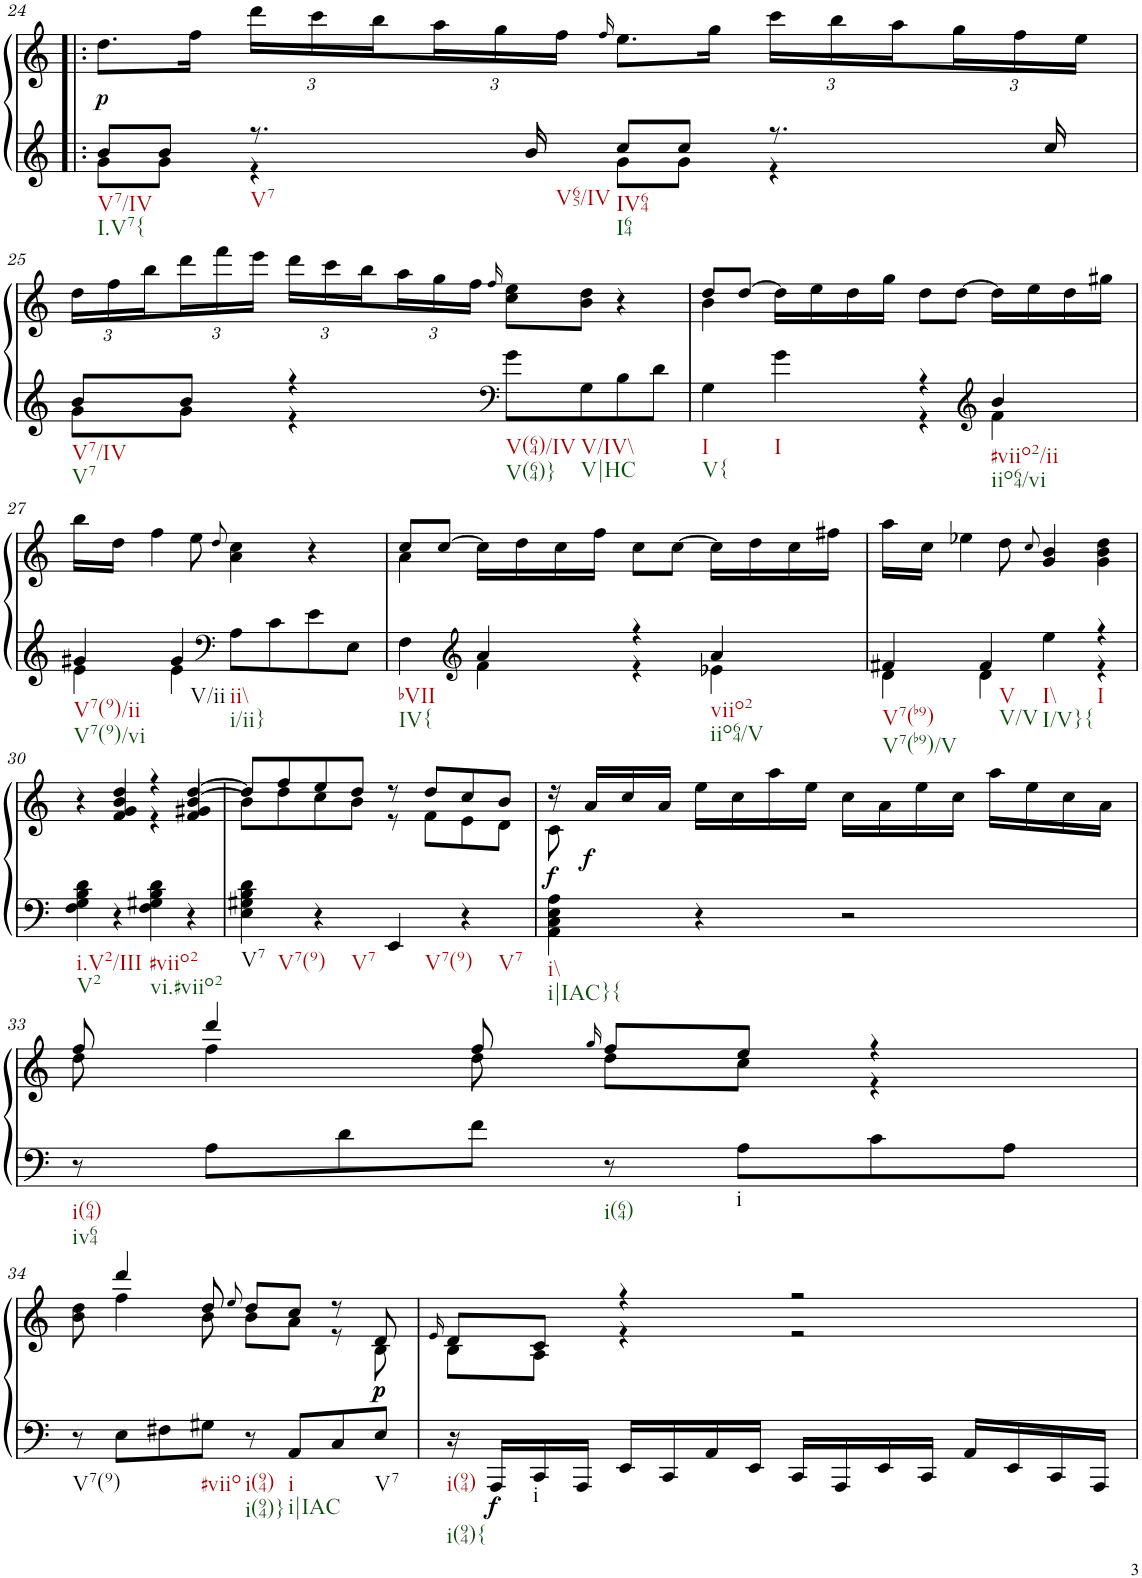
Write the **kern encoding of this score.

**kern	**kern	**dynam
*part1	*part1	*part1
*staff2	*staff1	*staff1/2
*I"unbenannt	*	*
!!LO:PB:g=z
*clefF4	*clefG2	*
*k[]	*k[]	*
*M4/4	*M4/4	*
=24!|:	=24!|:	=24!|:
*^	*	*
!LO:TX:b:t=V7/IV	!	!	!
!LO:TX:b:t=I.V7{	!	!	!
!	!	!	!LO:DY:b
8b/L	8g\L	8.dd\L	p
8b/J	8g\J	.	.
.	.	16ff\Jk	.
*	*	*Xbrackettup	*
!LO:TX:b:t=V7	!	!	!
8.r	4r	24ddd\LL	.
.	.	24ccc\	.
.	.	24bb\	.
.	.	24aa\	.
.	.	24gg\	.
!LO:TX:b:t=V65/IV	!	!	!
16b/	.	.	.
.	.	24ff\JJ	.
.	.	16qff/	.
!LO:TX:b:t=IV64	!	!	!
!LO:TX:b:t=I64	!	!	!
8cc/L	8g\L	8.ee\L	.
8cc/J	8g\J	.	.
.	.	16gg\Jk	.
8.r	4r	24ccc\LL	.
.	.	24bb\	.
.	.	24aa\	.
.	.	24gg\	.
.	.	24ff\	.
16cc/	.	.	.
.	.	24ee\JJ	.
!!LO:LB:g=z
=25	=25	=25	=25
!LO:TX:b:t=V7/IV	!	!	!
!LO:TX:b:t=V7	!	!	!
8b/L	8g\L	24dd\LL	.
.	.	24ff\	.
.	.	24bb\	.
8b/J	8g\J	24ddd\	.
.	.	24fff\	.
.	.	24eee\JJ	.
4r	4r	24ddd\LL	.
.	.	24ccc\	.
.	.	24bb\	.
.	.	24aa\	.
.	.	24gg\	.
.	.	24ff\JJ	.
*clefF4	*	*	*
.	.	16qff/	.
!LO:TX:b:t=V(64)/IV	!	!	!
!LO:TX:b:t=V(64)}	!	!	!
8g\L	2ryy	8cc\ 8ee\L	.
!LO:TX:b:t=V/IV\\	!	!	!
!LO:TX:b:t=V|HC	!	!	!
8G\	.	8b\ 8dd\J	.
8B\	.	4r	.
8d\J	.	.	.
=26	=26	=26	=26
*	*	*^	*
!LO:TX:b:t=I	!	!	!	!
!LO:TX:b:t=V{	!	!	!	!
4G\	2ryy	8dd/L	4b\	.
.	.	[8dd/J	.	.
!LO:TX:b:t=I	!	!	!	!
4g\	.	16dd\LL]	2.ryy	.
.	.	16ee\	.	.
.	.	16dd\	.	.
.	.	16gg\JJ	.	.
4r	4r	8dd\L	.	.
.	.	[8dd\J	.	.
*clefG2	*	*	*	*
!LO:TX:b:t=#viio2/ii	!	!	!	!
!LO:TX:b:t=iio64/vi	!	!	!	!
4b/	4f\	16dd\LL]	.	.
.	.	16ee\	.	.
.	.	16dd\	.	.
.	.	16gg#X\JJ	.	.
*	*	*v	*v	*
!!LO:LB:g=z
=27	=27	=27	=27
!LO:TX:b:t=V7(9)/ii	!	!	!
!LO:TX:b:t=V7(9)/vi	!	!	!
4g#X/	4e\	16bb\LL	.
.	.	16dd\JJ	.
.	.	4ff\	.
!LO:TX:b:t=V/ii	!	!	!
4g#/	4e\	.	.
.	.	8ee\	.
*clefF4	*	*	*
.	.	8qdd/	.
!LO:TX:b:t=ii\\	!	!	!
!LO:TX:b:t=i/ii}	!	!	!
8A\L	2ryy	4a\ 4cc\	.
8c\	.	.	.
8e\	.	4r	.
8E\J	.	.	.
=28	=28	=28	=28
*	*	*^	*
!LO:TX:b:t=bVII	!	!	!	!
!LO:TX:b:t=IV{	!	!	!	!
4F\	4ryy	8cc/L	4a\	.
.	.	[8cc/J	.	.
*clefG2	*	*	*	*
4a/	4f\	16cc\LL]	2.ryy	.
.	.	16dd\	.	.
.	.	16cc\	.	.
.	.	16ff\JJ	.	.
4r	4r	8cc\L	.	.
.	.	[8cc\J	.	.
!LO:TX:b:t=viio2	!	!	!	!
!LO:TX:b:t=iio64/V	!	!	!	!
4a/	4e-X\	16cc\LL]	.	.
.	.	16dd\	.	.
.	.	16cc\	.	.
.	.	16ff#X\JJ	.	.
*	*	*v	*v	*
=29	=29	=29	=29
!LO:TX:b:t=V7(b9)	!	!	!
!LO:TX:b:t=V7(b9)/V	!	!	!
4f#X/	4d\	16aa\LL	.
.	.	16cc\JJ	.
.	.	4ee-X\	.
!LO:TX:b:t=V	!	!	!
!LO:TX:b:t=V/V	!	!	!
4f#/	4d\	.	.
.	.	8dd\	.
.	.	8qcc/	.
!LO:TX:b:t=I\\	!	!	!
!LO:TX:b:t=I/V}{	!	!	!
4ee\	4ryy	4g/ 4b/	.
!LO:TX:b:t=I	!	!	!
4r	4r	4g\ 4b\ 4dd\	.
!!LO:LB:g=z
=30	=30	=30	=30
*	*	*^	*
*	*	*	*^	*
!LO:TX:b:t=i.V2/III	!	!	!	!	!
!LO:TX:b:t=V2	!	!	!	!	!
*v	*v	*	*	*	*
4F\ 4G\ 4B\ 4d\	4r	2ryy	2.ryy	.
4r	4f/ 4g/ 4b/ 4dd/	.	.	.
!LO:TX:b:t=#viio2	!	!	!	!
!LO:TX:b:t=vi.#viio2	!	!	!	!
4F\ 4G#X\ 4B\ 4d\	4r	4r	.	.
4r	[4dd/	[4b/	4f/ 4g#X/	.
=31	=31	=31	=31	=31
!LO:TX:b:t=V7	!	!	!	!
!LO:TX:b:t=V7(9)	!	!	!	!
*	*	*v	*v	*
4E\ 4G#X\ 4B\ 4d\	8dd/L]	8b\L]	.
.	8ff/	8dd\	.
!LO:TX:b:t=V7	!	!	!
4r	8ee/	8cc\	.
.	8dd/J	8b\J	.
!LO:TX:b:t=V7(9)	!	!	!
4EE/	8r	8r	.
.	8dd/L	8f\L	.
!LO:TX:b:t=V7	!	!	!
4r	8cc/	8e\	.
.	8b/J	8d\J	.
=32	=32	=32	=32
!LO:TX:b:t=i\\	!	!	!
!LO:TX:b:t=i|IAC}{	!	!	!
!	!	!	!LO:DY:b
4AA\ 4C\ 4E\ 4A\	16r	8c\	f
!	!	!	!LO:DY:b
.	16a/LL	.	f
.	16cc/	2..ryy	.
.	16a/JJ	.	.
4r	16ee\LL	.	.
.	16cc\	.	.
.	16aa\	.	.
.	16ee\JJ	.	.
2r	16cc\LL	.	.
.	16a\	.	.
.	16ee\	.	.
.	16cc\JJ	.	.
.	16aa\LL	.	.
.	16ee\	.	.
.	16cc\	.	.
.	16a\JJ	.	.
!!LO:LB:g=z	!!
=33	=33	=33	=33
!LO:TX:b:t=i(64)	!	!	!
!LO:TX:b:t=iv64	!	!	!
8r	8ff/	8dd\	.
8A\L	4ddd/	4ff\	.
8d\	.	.	.
8f\J	8ff/	8dd\	.
.	16qgg/	.	.
!LO:TX:b:t=i(64)	!	!	!
8r	8ff/L	8dd\L	.
!LO:TX:b:t=i	!	!	!
8A\L	8ee/J	8cc\J	.
8c\	4r	4r	.
8A\J	.	.	.
!!LO:LB:g=z	!!
=34	=34	=34	=34
!LO:TX:b:t=V7(9)	!	!	!
8r	8b\ 8dd\	8ryy	.
8E\L	4ddd/	4ff\	.
8F#X\	.	.	.
!LO:TX:b:t=#viio	!	!	!
8G#X\J	8dd/	8b\	.
.	8qee/	.	.
!LO:TX:b:t=i(94)	!	!	!
!LO:TX:b:t=i(94)}	!	!	!
8r	8dd/L	8b\L	.
!LO:TX:b:t=i	!	!	!
!LO:TX:b:t=i|IAC	!	!	!
8AA/L	8cc/J	8a\J	.
8C/	8r	8r	.
!LO:TX:b:t=V7	!	!	!
!	!	!	!LO:DY:b
!	!	!	!LO:DY:n=1:b
8E/J	8d/	8B\	p p
=35	=35	=35	=35
.	16qe/	.	.
!LO:TX:b:t=i(94)	!	!	!
!LO:TX:b:t=i(94){	!	!	!
16r	8d/L	8B\L	.
!	!	!	!LO:DY:b=2
16AAA/LL	.	.	f
!LO:TX:b:t=i	!	!	!
16CC/	8c/J	8A\J	.
16AAA/JJ	.	.	.
16EE/LL	4r	4r	.
16CC/	.	.	.
16AA/	.	.	.
16EE/JJ	.	.	.
16CC/LL	2r	2r	.
16AAA/	.	.	.
16EE/	.	.	.
16CC/JJ	.	.	.
16AA/LL	.	.	.
16EE/	.	.	.
16CC/	.	.	.
16AAA/JJ	.	.	.
*	*v	*v	*
=	=	=
*-	*-	*-
